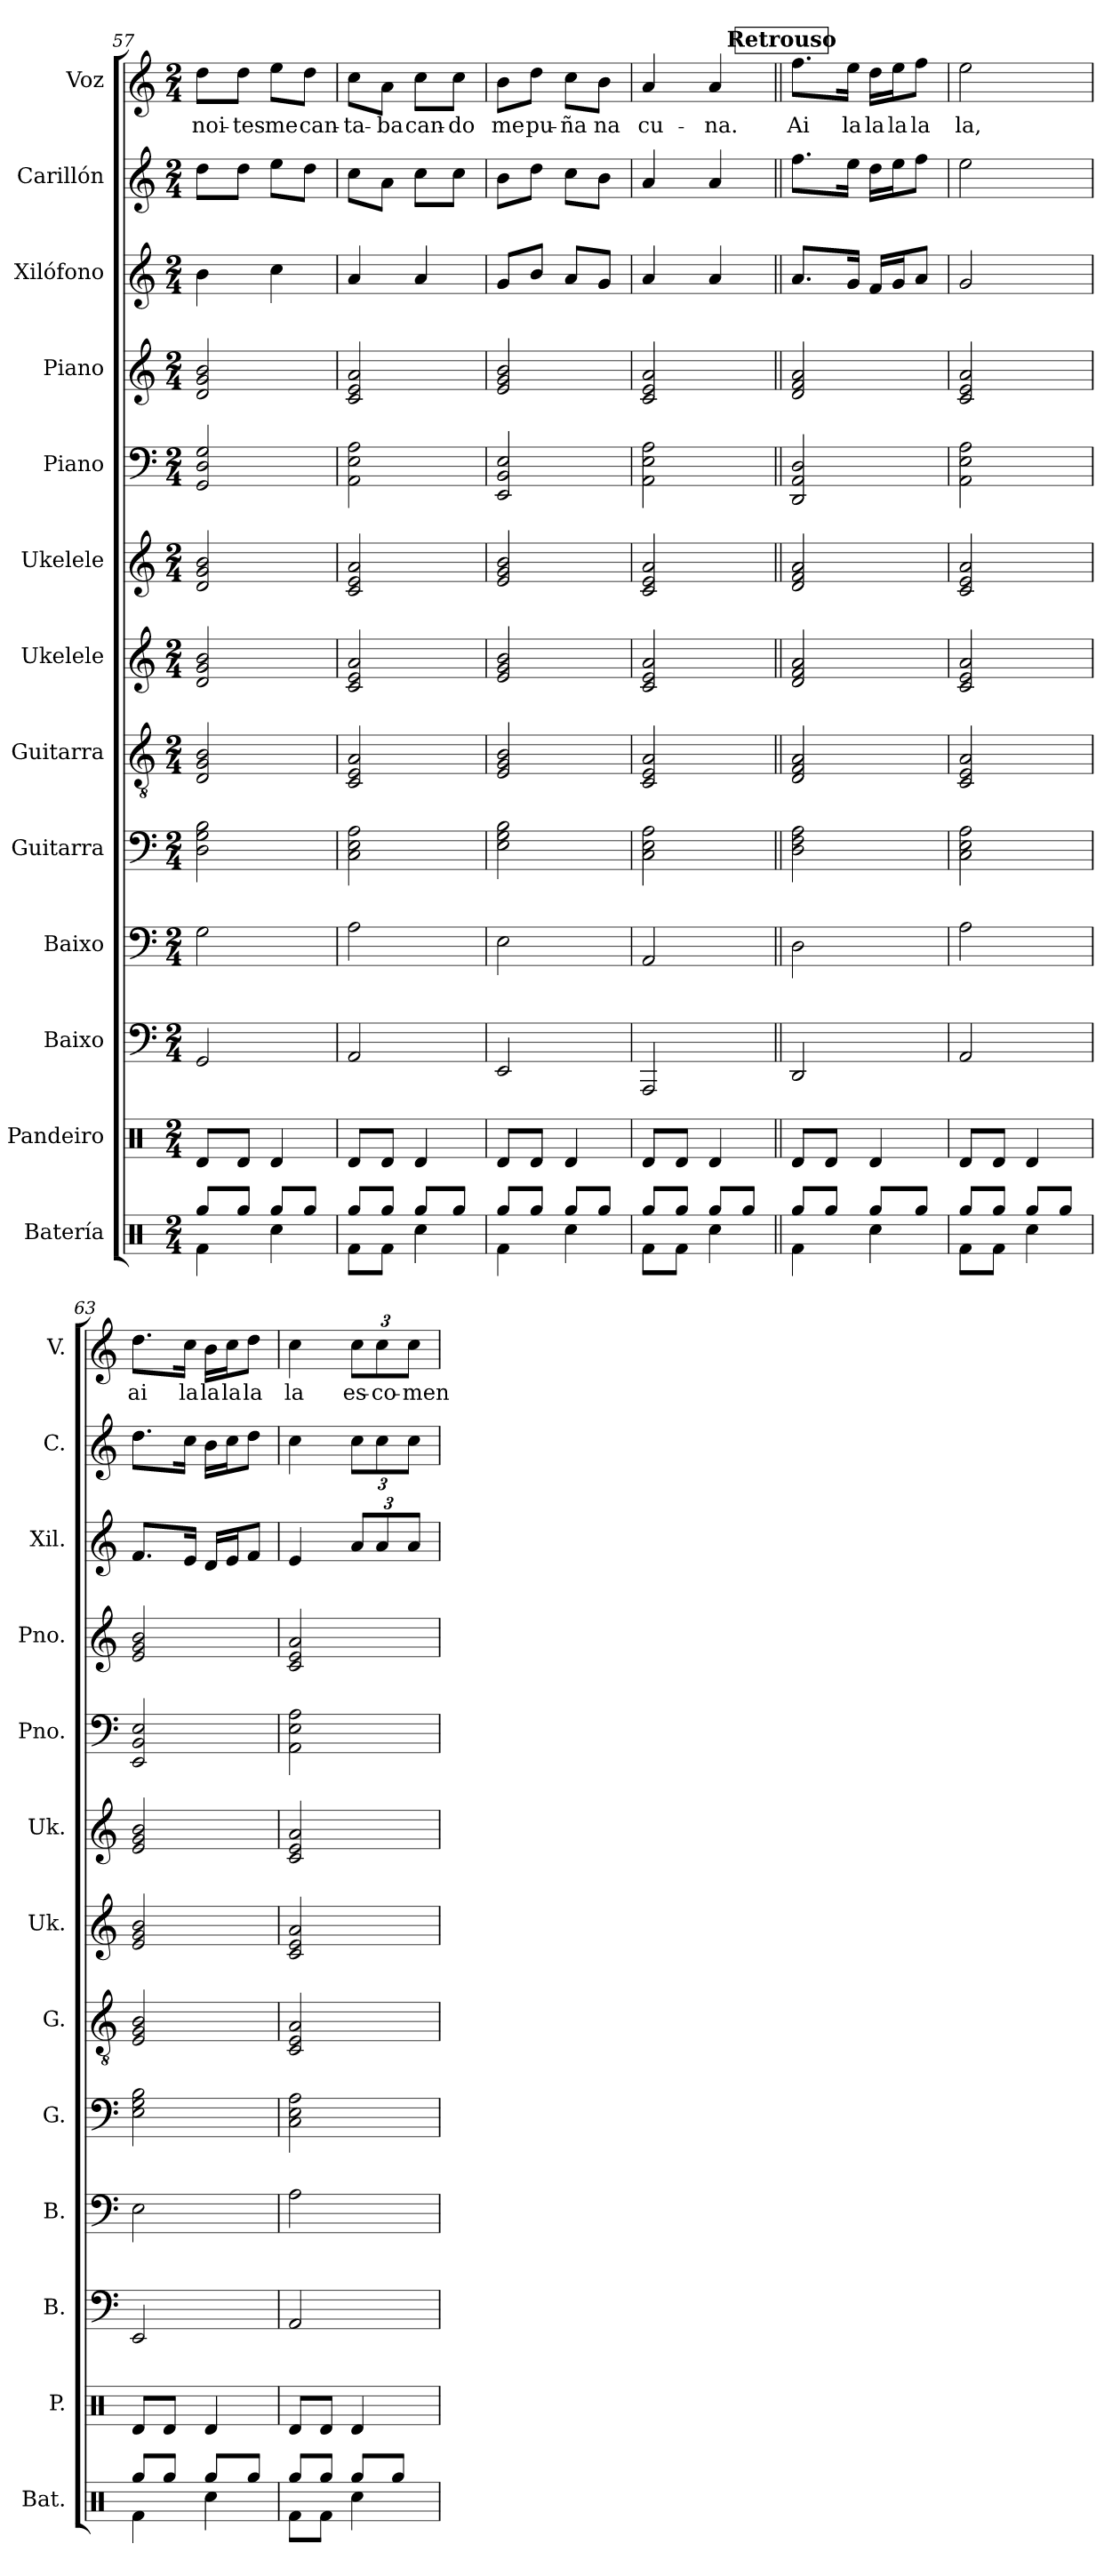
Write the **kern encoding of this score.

**kern	**kern	**kern	**kern	**kern	**kern	**kern	**kern	**kern	**kern	**kern	**kern	**kern	**text
*part13	*part12	*part11	*part10	*part9	*part8	*part7	*part6	*part5	*part4	*part3	*part2	*part1	*part1
*staff13	*staff12	*staff11	*staff10	*staff9	*staff8	*staff7	*staff6	*staff5	*staff4	*staff3	*staff2	*staff1	*staff1
*I"Batería	*I"Pandeiro	*I"Baixo	*I"Baixo	*I"Guitarra	*I"Guitarra	*I"Ukelele	*I"Ukelele	*I"Piano	*I"Piano	*I"Xilófono	*I"Carillón	*I"Voz	*
*I'Bat.	*I'P.	*I'B.	*I'B.	*I'G.	*I'G.	*I'Uk.	*I'Uk.	*I'Pno.	*I'Pno.	*I'Xil.	*I'C.	*I'V.	*
!!LO:PB:g=z
*clefX	*clefX	*	*clefF4	*	*clefGv2	*	*clefG2	*clefF4	*clefG2	*clefG2	*clefG2	*clefG2	*
*	*	*ITrd7c12	*ITrd7c12	*	*	*	*	*	*	*ITrd-7c-12	*ITrd-14c-24	*	*
*k[]	*k[]	*k[]	*k[]	*k[]	*k[]	*k[]	*k[]	*k[]	*k[]	*k[]	*k[]	*k[]	*
*M2/4	*M2/4	*M2/4	*M2/4	*M2/4	*M2/4	*M2/4	*M2/4	*M2/4	*M2/4	*M2/4	*M2/4	*M2/4	*
=57	=57	=57	=57	=57	=57	=57	=57	=57	=57	=57	=57	=57	=57
*^	*	*	*	*	*	*	*	*	*	*	*	*	*
!	!	!	!	!	!	!	!	!	!	!	!	!	!	!LO:LY:b
8Rgg/L	4Rf\	8Rd/L	2GGG	2GG\	2D 2G 2B	2D/ 2G/ 2B/	2d 2g 2b	2d/ 2g/ 2b/	2GG/ 2D/ 2G/	2d/ 2g/ 2b/	4bb\	8dddd\L	8dd\L	noi-
!	!	!	!	!	!	!	!	!	!	!	!	!	!	!LO:LY:b
8Rgg/J	.	8Rd/J	.	.	.	.	.	.	.	.	.	8dddd\J	8dd\J	-tes
!	!	!	!	!	!	!	!	!	!	!	!	!	!	!LO:LY:b
8Rgg/L	4Rcc\	4Rd/	.	.	.	.	.	.	.	.	4ccc\	8eeee\L	8ee\L	me
!	!	!	!	!	!	!	!	!	!	!	!	!	!	!LO:LY:b
8Rgg/J	.	.	.	.	.	.	.	.	.	.	.	8dddd\J	8dd\J	can-
=58	=58	=58	=58	=58	=58	=58	=58	=58	=58	=58	=58	=58	=58	=58
!	!	!	!	!	!	!	!	!	!	!	!	!	!	!LO:LY:b
8Rgg/L	8Rf\L	8Rd/L	2AAA	2AA\	2C 2E 2A	2C/ 2E/ 2A/	2c 2e 2a	2c/ 2e/ 2a/	2AA\ 2E\ 2A\	2c/ 2e/ 2a/	4aa/	8cccc\L	8cc\L	-ta-
!	!	!	!	!	!	!	!	!	!	!	!	!	!	!LO:LY:b
8Rgg/J	8Rf\J	8Rd/J	.	.	.	.	.	.	.	.	.	8aaa\J	8a\J	-ba
!	!	!	!	!	!	!	!	!	!	!	!	!	!	!LO:LY:b
8Rgg/L	4Rcc\	4Rd/	.	.	.	.	.	.	.	.	4aa/	8cccc\L	8cc\L	can-
!	!	!	!	!	!	!	!	!	!	!	!	!	!	!LO:LY:b
8Rgg/J	.	.	.	.	.	.	.	.	.	.	.	8cccc\J	8cc\J	-do
=59	=59	=59	=59	=59	=59	=59	=59	=59	=59	=59	=59	=59	=59	=59
!	!	!	!	!	!	!	!	!	!	!	!	!	!	!LO:LY:b
8Rgg/L	4Rf\	8Rd/L	2EEE	2EE\	2E 2G 2B	2E/ 2G/ 2B/	2e 2g 2b	2e/ 2g/ 2b/	2EE/ 2BB/ 2E/	2e/ 2g/ 2b/	8gg/L	8bbb\L	8b\L	me
!	!	!	!	!	!	!	!	!	!	!	!	!	!	!LO:LY:b
8Rgg/J	.	8Rd/J	.	.	.	.	.	.	.	.	8bb/J	8dddd\J	8dd\J	pu-
!	!	!	!	!	!	!	!	!	!	!	!	!	!	!LO:LY:b
8Rgg/L	4Rcc\	4Rd/	.	.	.	.	.	.	.	.	8aa/L	8cccc\L	8cc\L	-ña
!	!	!	!	!	!	!	!	!	!	!	!	!	!	!LO:LY:b
8Rgg/J	.	.	.	.	.	.	.	.	.	.	8gg/J	8bbb\J	8b\J	na
=60	=60	=60	=60	=60	=60	=60	=60	=60	=60	=60	=60	=60	=60	=60
!	!	!	!	!	!	!	!	!	!	!	!	!	!	!LO:LY:b
8Rgg/L	8Rf\L	8Rd/L	2AAAA	2AAA/	2C 2E 2A	2C/ 2E/ 2A/	2c 2e 2a	2c/ 2e/ 2a/	2AA\ 2E\ 2A\	2c/ 2e/ 2a/	4aa/	4aaa/	4a/	cu-
8Rgg/J	8Rf\J	8Rd/J	.	.	.	.	.	.	.	.	.	.	.	.
!	!	!	!	!	!	!	!	!	!	!	!	!	!	!LO:LY:b
8Rgg/L	4Rcc\	4Rd/	.	.	.	.	.	.	.	.	4aa/	4aaa/	4a/	-na.
8Rgg/J	.	.	.	.	.	.	.	.	.	.	.	.	.	.
!!LO:REH:place=s1:a:B:fs=14:t=Retrouso
=61||	=61||	=61||	=61||	=61||	=61||	=61||	=61||	=61||	=61||	=61||	=61||	=61||	=61||	=61||
!	!	!	!	!	!	!	!	!	!	!	!	!	!	!LO:LY:b
8Rgg/L	4Rf\	8Rd/L	2DDD	2DD\	2D 2F 2A	2D/ 2F/ 2A/	2d 2f 2a	2d/ 2f/ 2a/	2DD/ 2AA/ 2D/	2d/ 2f/ 2a/	8.aa/L	8.ffff\L	8.ff\L	Ai
8Rgg/J	.	8Rd/J	.	.	.	.	.	.	.	.	.	.	.	.
!	!	!	!	!	!	!	!	!	!	!	!	!	!	!LO:LY:b
.	.	.	.	.	.	.	.	.	.	.	16gg/Jk	16eeee\Jk	16ee\Jk	la
!	!	!	!	!	!	!	!	!	!	!	!	!	!	!LO:LY:b
8Rgg/L	4Rcc\	4Rd/	.	.	.	.	.	.	.	.	16ff/LL	16dddd\LL	16dd\LL	la
!	!	!	!	!	!	!	!	!	!	!	!	!	!	!LO:LY:b
.	.	.	.	.	.	.	.	.	.	.	16gg/J	16eeee\J	16ee\J	la
!	!	!	!	!	!	!	!	!	!	!	!	!	!	!LO:LY:b
8Rgg/J	.	.	.	.	.	.	.	.	.	.	8aa/J	8ffff\J	8ff\J	la
=62	=62	=62	=62	=62	=62	=62	=62	=62	=62	=62	=62	=62	=62	=62
!	!	!	!	!	!	!	!	!	!	!	!	!	!	!LO:LY:b
8Rgg/L	8Rf\L	8Rd/L	2AAA	2AA\	2C 2E 2A	2C/ 2E/ 2A/	2c 2e 2a	2c/ 2e/ 2a/	2AA\ 2E\ 2A\	2c/ 2e/ 2a/	2gg/	2eeee\	2ee\	la,
8Rgg/J	8Rf\J	8Rd/J	.	.	.	.	.	.	.	.	.	.	.	.
8Rgg/L	4Rcc\	4Rd/	.	.	.	.	.	.	.	.	.	.	.	.
8Rgg/J	.	.	.	.	.	.	.	.	.	.	.	.	.	.
=63	=63	=63	=63	=63	=63	=63	=63	=63	=63	=63	=63	=63	=63	=63
!	!	!	!	!	!	!	!	!	!	!	!	!	!	!LO:LY:b
8Rgg/L	4Rf\	8Rd/L	2EEE	2EE\	2E 2G 2B	2E/ 2G/ 2B/	2e 2g 2b	2e/ 2g/ 2b/	2EE/ 2BB/ 2E/	2e/ 2g/ 2b/	8.ff/L	8.dddd\L	8.dd\L	ai
8Rgg/J	.	8Rd/J	.	.	.	.	.	.	.	.	.	.	.	.
!	!	!	!	!	!	!	!	!	!	!	!	!	!	!LO:LY:b
.	.	.	.	.	.	.	.	.	.	.	16ee/Jk	16cccc\Jk	16cc\Jk	la
!	!	!	!	!	!	!	!	!	!	!	!	!	!	!LO:LY:b
8Rgg/L	4Rcc\	4Rd/	.	.	.	.	.	.	.	.	16dd/LL	16bbb\LL	16b\LL	la
!	!	!	!	!	!	!	!	!	!	!	!	!	!	!LO:LY:b
.	.	.	.	.	.	.	.	.	.	.	16ee/J	16cccc\J	16cc\J	la
!	!	!	!	!	!	!	!	!	!	!	!	!	!	!LO:LY:b
8Rgg/J	.	.	.	.	.	.	.	.	.	.	8ff/J	8dddd\J	8dd\J	la
=64	=64	=64	=64	=64	=64	=64	=64	=64	=64	=64	=64	=64	=64	=64
!	!	!	!	!	!	!	!	!	!	!	!	!	!	!LO:LY:b
8Rgg/L	8Rf\L	8Rd/L	2AAA	2AA\	2C 2E 2A	2C/ 2E/ 2A/	2c 2e 2a	2c/ 2e/ 2a/	2AA\ 2E\ 2A\	2c/ 2e/ 2a/	4ee/	4cccc\	4cc\	la
8Rgg/J	8Rf\J	8Rd/J	.	.	.	.	.	.	.	.	.	.	.	.
*	*	*	*	*	*	*	*	*	*	*	*Xbrackettup	*Xbrackettup	*Xbrackettup	*
!	!	!	!	!	!	!	!	!	!	!	!	!	!	!LO:LY:b
8Rgg/L	4Rcc\	4Rd/	.	.	.	.	.	.	.	.	12aa/L	12cccc\L	12cc\L	es-
!	!	!	!	!	!	!	!	!	!	!	!	!	!	!LO:LY:b
.	.	.	.	.	.	.	.	.	.	.	12aa/	12cccc\	12cc\	-co-
8Rgg/J	.	.	.	.	.	.	.	.	.	.	.	.	.	.
!	!	!	!	!	!	!	!	!	!	!	!	!	!	!LO:LY:b
.	.	.	.	.	.	.	.	.	.	.	12aa/J	12cccc\J	12cc\J	-men-
*v	*v	*	*	*	*	*	*	*	*	*	*	*	*	*
=	=	=	=	=	=	=	=	=	=	=	=	=	=
*-	*-	*-	*-	*-	*-	*-	*-	*-	*-	*-	*-	*-	*-
